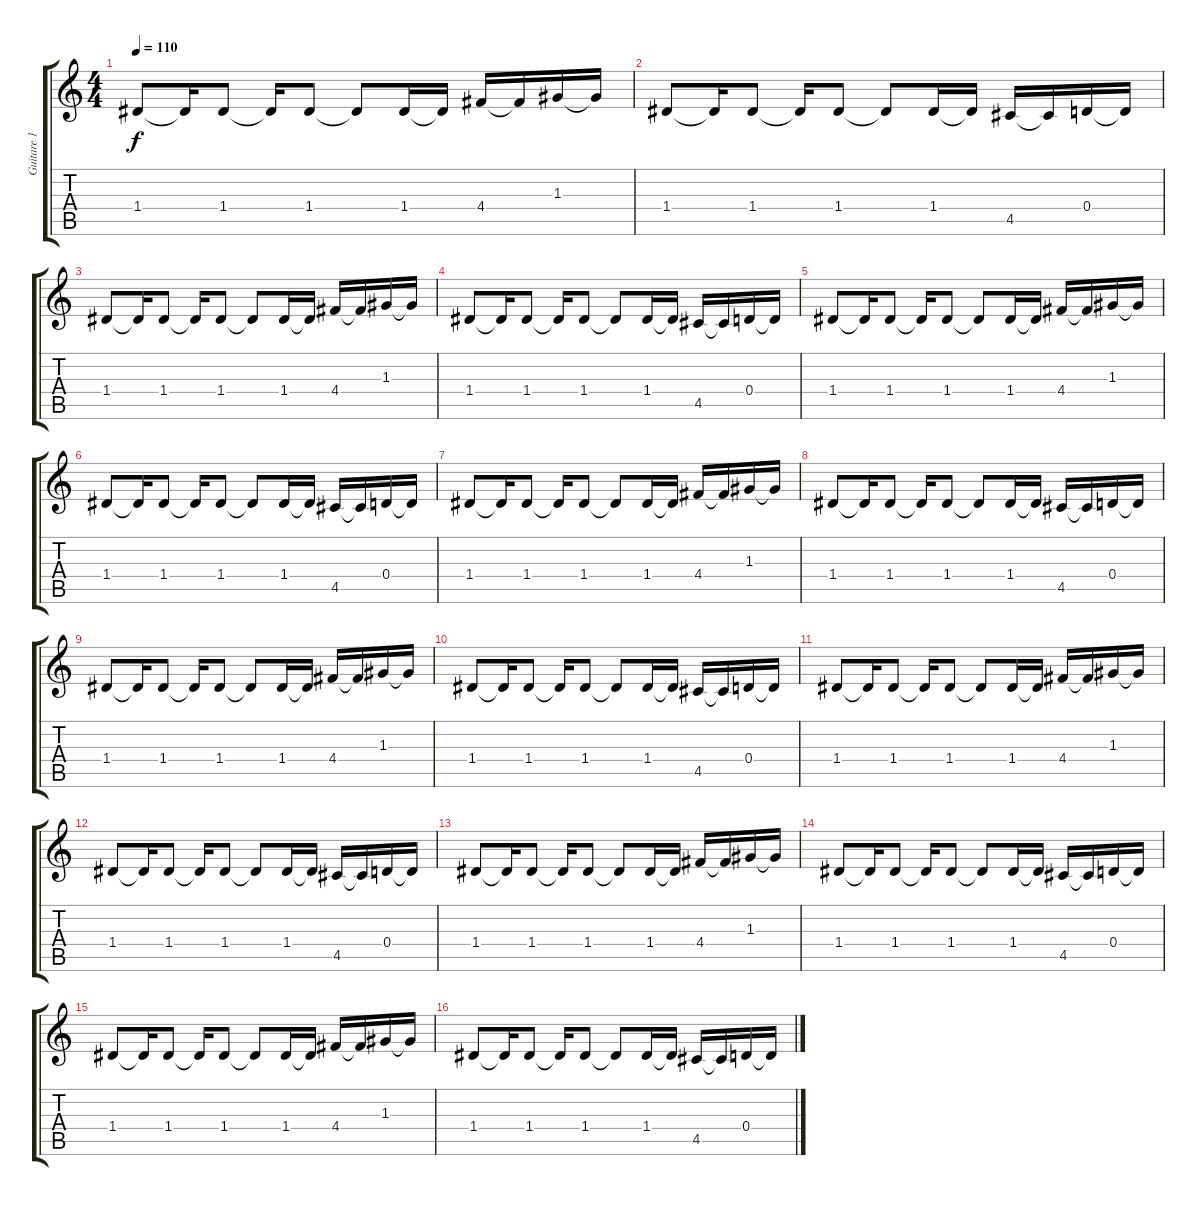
\track ("Guitare 1" "Guitare 1") {instrument electricguitarclean}
\staff {score tabs}
\tuning (E4 B3 G3 D3 A2 E2) {hide}
\ts (4 4)
\tempo 110
\clef g2
\ks c
1.4.8{dy f instrument electricguitarclean} 1.4{t}.16 1.4.8 1.4{t}.16 1.4.8 1.4{t}.8 1.4.16 1.4{t}.16 4.4.16 4.4{t}.16 1.3.16 1.3{t}.16 |
1.4.8 1.4{t}.16 1.4.8 1.4{t}.16 1.4.8 1.4{t}.8 1.4.16 1.4{t}.16 4.5.16 4.5{t}.16 0.4.16 0.4{t}.16 |
1.4.8 1.4{t}.16 1.4.8 1.4{t}.16 1.4.8 1.4{t}.8 1.4.16 1.4{t}.16 4.4.16 4.4{t}.16 1.3.16 1.3{t}.16 |
1.4.8 1.4{t}.16 1.4.8 1.4{t}.16 1.4.8 1.4{t}.8 1.4.16 1.4{t}.16 4.5.16 4.5{t}.16 0.4.16 0.4{t}.16 |
1.4.8 1.4{t}.16 1.4.8 1.4{t}.16 1.4.8 1.4{t}.8 1.4.16 1.4{t}.16 4.4.16 4.4{t}.16 1.3.16 1.3{t}.16 |
1.4.8 1.4{t}.16 1.4.8 1.4{t}.16 1.4.8 1.4{t}.8 1.4.16 1.4{t}.16 4.5.16 4.5{t}.16 0.4.16 0.4{t}.16 |
1.4.8 1.4{t}.16 1.4.8 1.4{t}.16 1.4.8 1.4{t}.8 1.4.16 1.4{t}.16 4.4.16 4.4{t}.16 1.3.16 1.3{t}.16 |
1.4.8 1.4{t}.16 1.4.8 1.4{t}.16 1.4.8 1.4{t}.8 1.4.16 1.4{t}.16 4.5.16 4.5{t}.16 0.4.16 0.4{t}.16 |
1.4.8 1.4{t}.16 1.4.8 1.4{t}.16 1.4.8 1.4{t}.8 1.4.16 1.4{t}.16 4.4.16 4.4{t}.16 1.3.16 1.3{t}.16 |
1.4.8 1.4{t}.16 1.4.8 1.4{t}.16 1.4.8 1.4{t}.8 1.4.16 1.4{t}.16 4.5.16 4.5{t}.16 0.4.16 0.4{t}.16 |
1.4.8 1.4{t}.16 1.4.8 1.4{t}.16 1.4.8 1.4{t}.8 1.4.16 1.4{t}.16 4.4.16 4.4{t}.16 1.3.16 1.3{t}.16 |
1.4.8 1.4{t}.16 1.4.8 1.4{t}.16 1.4.8 1.4{t}.8 1.4.16 1.4{t}.16 4.5.16 4.5{t}.16 0.4.16 0.4{t}.16 |
1.4.8 1.4{t}.16 1.4.8 1.4{t}.16 1.4.8 1.4{t}.8 1.4.16 1.4{t}.16 4.4.16 4.4{t}.16 1.3.16 1.3{t}.16 |
1.4.8 1.4{t}.16 1.4.8 1.4{t}.16 1.4.8 1.4{t}.8 1.4.16 1.4{t}.16 4.5.16 4.5{t}.16 0.4.16 0.4{t}.16 |
1.4.8 1.4{t}.16 1.4.8 1.4{t}.16 1.4.8 1.4{t}.8 1.4.16 1.4{t}.16 4.4.16 4.4{t}.16 1.3.16 1.3{t}.16 |
1.4.8 1.4{t}.16 1.4.8 1.4{t}.16 1.4.8 1.4{t}.8 1.4.16 1.4{t}.16 4.5.16 4.5{t}.16 0.4.16 0.4{t}.16
